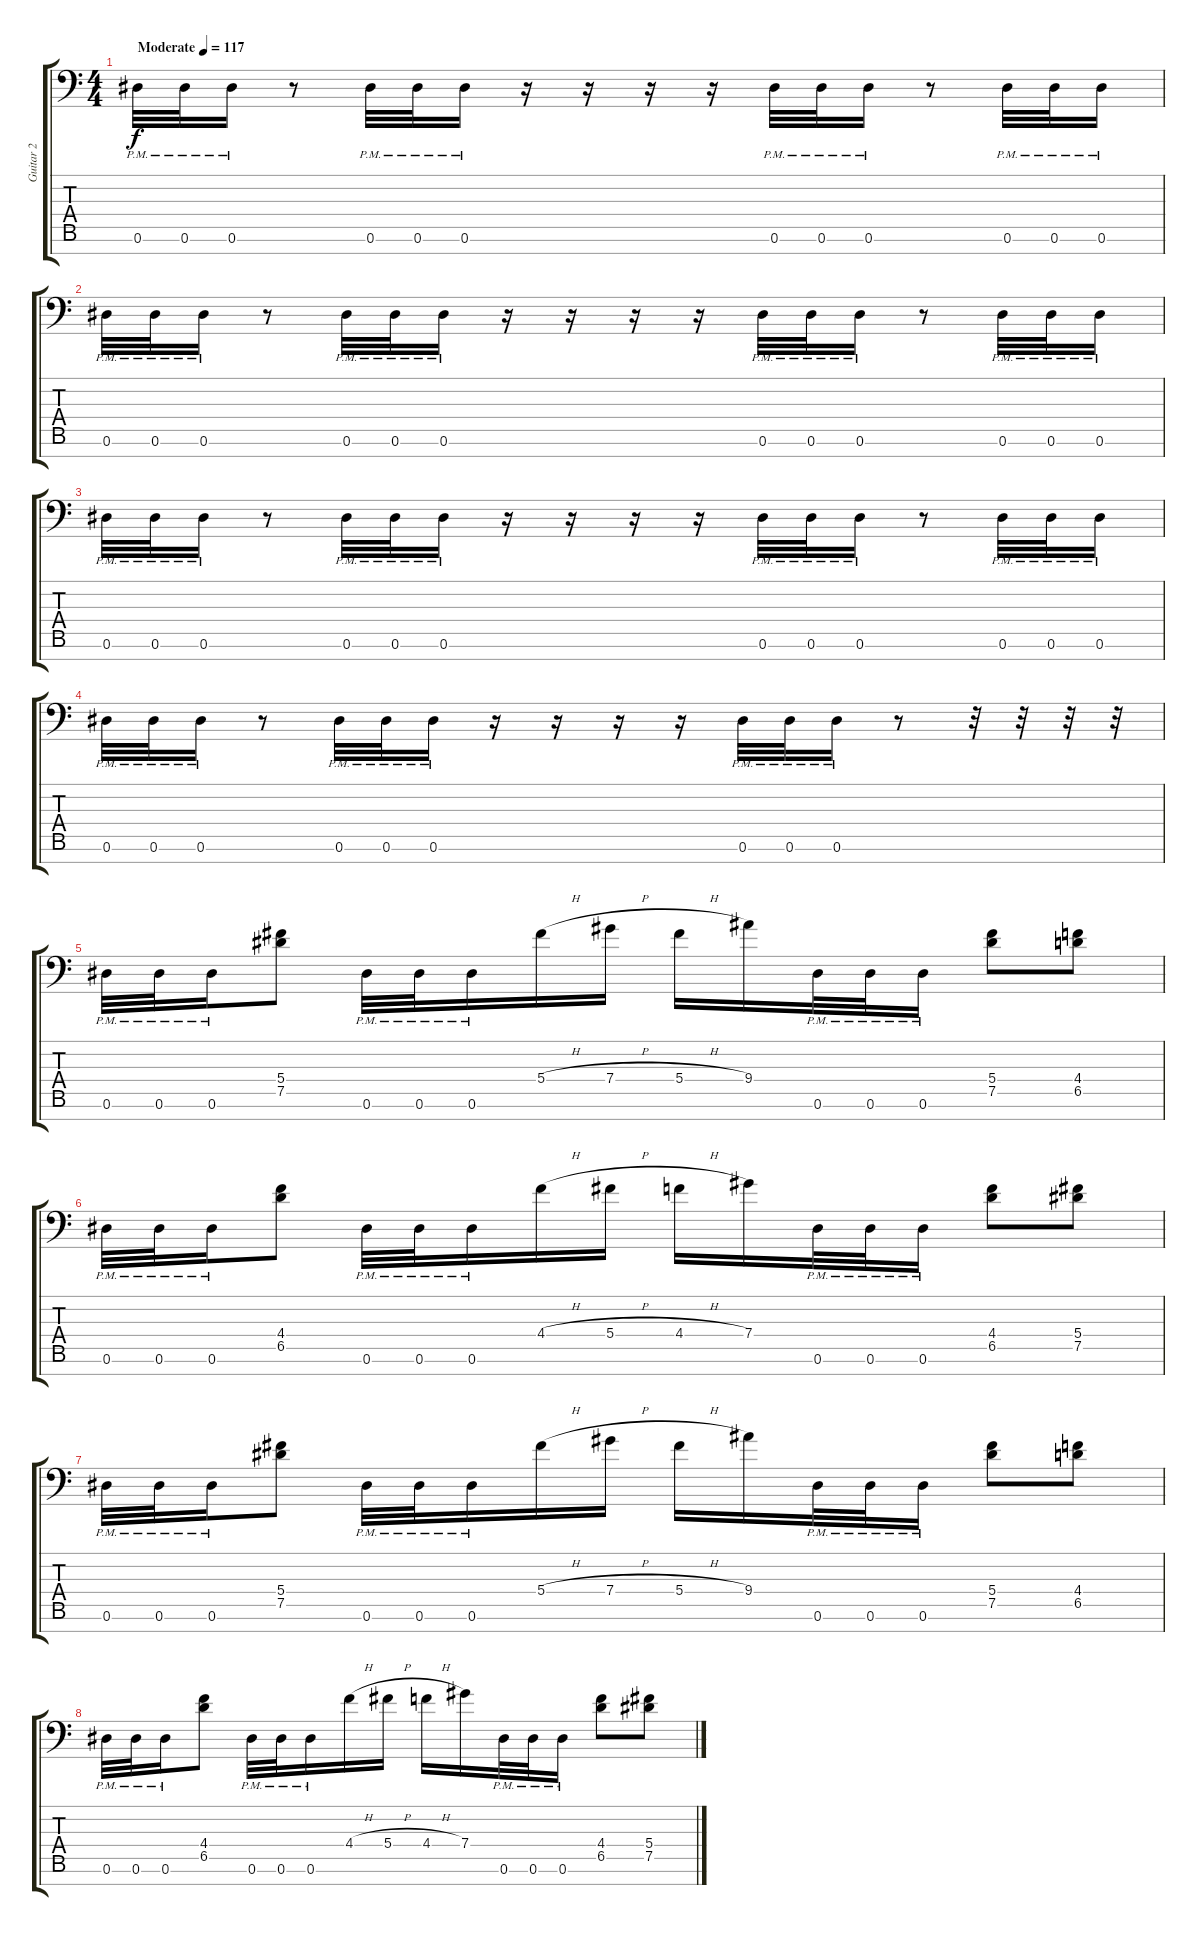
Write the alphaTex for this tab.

\track ("Guitar 2" "Guitar 2") {instrument distortionguitar}
\staff {score tabs}
\tuning (Eb4 Bb3 Gb3 Db3 Ab2 Eb2 Bb1) {hide}
\ts (4 4)
\tempo (117 "Moderate")
\clef f4
\ks c
0.6{pm}.32{dy f instrument distortionguitar} 0.6{pm}.32 0.6{pm}.16 r.8 0.6{pm}.32 0.6{pm}.32 0.6{pm}.16 r.16 r.16 r.16 r.16 0.6{pm}.32 0.6{pm}.32 0.6{pm}.16 r.8 0.6{pm}.32 0.6{pm}.32 0.6{pm}.16 |
0.6{pm}.32 0.6{pm}.32 0.6{pm}.16 r.8 0.6{pm}.32 0.6{pm}.32 0.6{pm}.16 r.16 r.16 r.16 r.16 0.6{pm}.32 0.6{pm}.32 0.6{pm}.16 r.8 0.6{pm}.32 0.6{pm}.32 0.6{pm}.16 |
0.6{pm}.32 0.6{pm}.32 0.6{pm}.16 r.8 0.6{pm}.32 0.6{pm}.32 0.6{pm}.16 r.16 r.16 r.16 r.16 0.6{pm}.32 0.6{pm}.32 0.6{pm}.16 r.8 0.6{pm}.32 0.6{pm}.32 0.6{pm}.16 |
0.6{pm}.32 0.6{pm}.32 0.6{pm}.16 r.8 0.6{pm}.32 0.6{pm}.32 0.6{pm}.16 r.16 r.16 r.16 r.16 0.6{pm}.32 0.6{pm}.32 0.6{pm}.16 r.8 r.32 r.32 r.32 r.32 |
0.6{pm}.32 0.6{pm}.32 0.6{pm}.16 (5.4 7.5).8 0.6{pm}.32 0.6{pm}.32 0.6{pm}.16 5.4{h}.16 7.4{h}.16 5.4{h}.16 9.4.16 0.6{pm}.32 0.6{pm}.32 0.6{pm}.16 (5.4 7.5).8 (4.4 6.5).8 |
0.6{pm}.32 0.6{pm}.32 0.6{pm}.16 (4.4 6.5).8 0.6{pm}.32 0.6{pm}.32 0.6{pm}.16 4.4{h}.16 5.4{h}.16 4.4{h}.16 7.4.16 0.6{pm}.32 0.6{pm}.32 0.6{pm}.16 (4.4 6.5).8 (5.4 7.5).8 |
0.6{pm}.32 0.6{pm}.32 0.6{pm}.16 (5.4 7.5).8 0.6{pm}.32 0.6{pm}.32 0.6{pm}.16 5.4{h}.16 7.4{h}.16 5.4{h}.16 9.4.16 0.6{pm}.32 0.6{pm}.32 0.6{pm}.16 (5.4 7.5).8 (4.4 6.5).8 |
0.6{pm}.32 0.6{pm}.32 0.6{pm}.16 (4.4 6.5).8 0.6{pm}.32 0.6{pm}.32 0.6{pm}.16 4.4{h}.16 5.4{h}.16 4.4{h}.16 7.4.16 0.6{pm}.32 0.6{pm}.32 0.6{pm}.16 (4.4 6.5).8 (5.4 7.5).8
